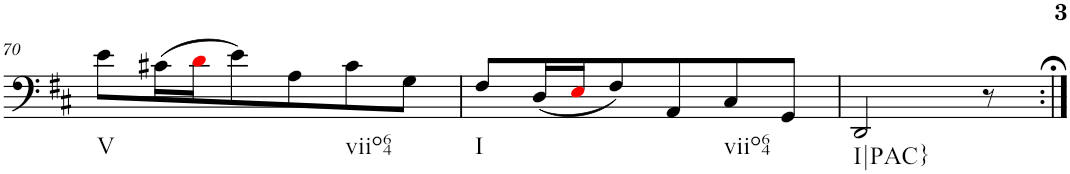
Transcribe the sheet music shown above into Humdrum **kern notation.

**kern
*part1
*staff1
*I"Piano
*I'Pno.
!!LO:PB:g=z
*clefF4
*k[f#c#]
*M3/4
=70
!LO:TX:b:t=V
8e\L
(16c#X\L
16di\J
8e\)
8A\
!LO:TX:b:t=viio64
8c#\
8G\J
=71
!LO:TX:b:t=I
8F#/L
(16D/L
16Ei/J
8F#/)
8AA/
!LO:TX:b:t=viio64
8C#/
8GG/J
=72
!LO:TX:b:t=I|PAC}
2DD/
8r
=:|!
*-
